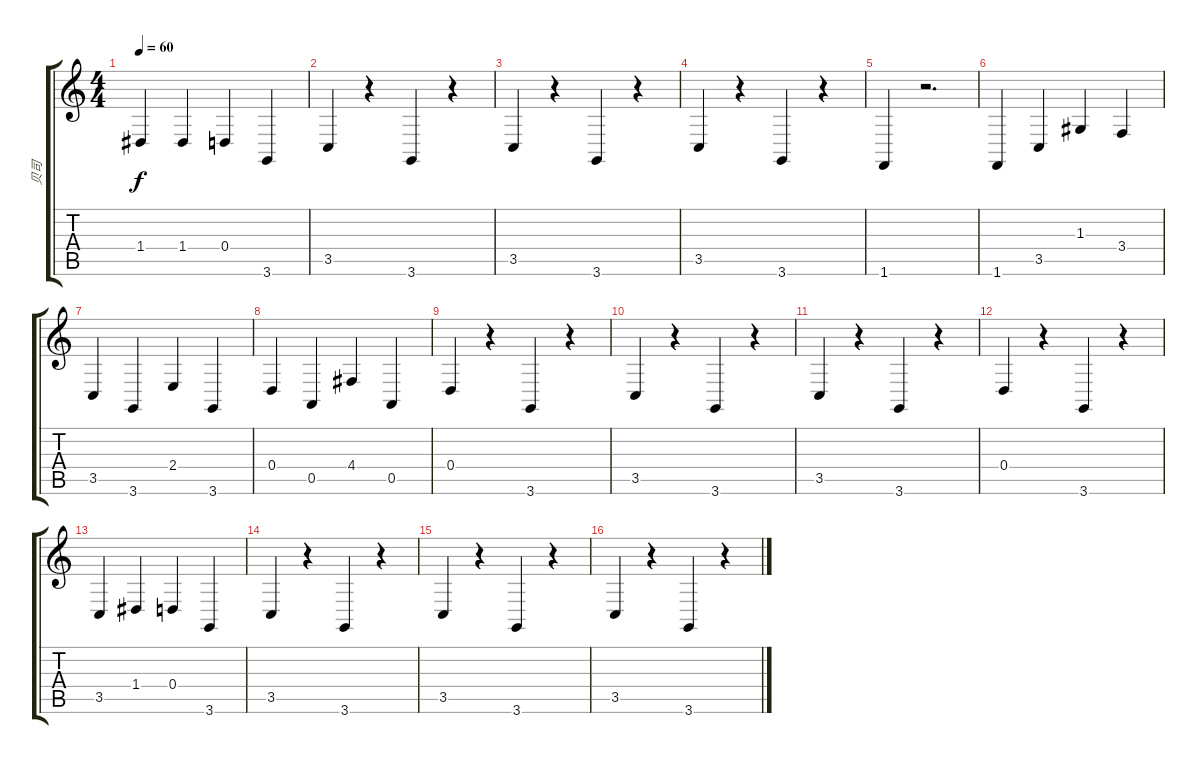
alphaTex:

\track ("贝司" "贝司") {instrument fx6goblins}
\staff {score tabs}
\tuning (E4 B3 G3 D3 A2 E2) {hide}
\ts (4 4)
\tempo 60
\clef g2
\ks c
1.4.4{dy f} 1.4.4 0.4.4 3.6.4 |
3.5.4 r.4 3.6.4 r.4 |
3.5.4 r.4 3.6.4 r.4 |
3.5.4 r.4 3.6.4 r.4 |
1.6.4 r.2{d} |
1.6.4 3.5.4 1.3.4 3.4.4 |
3.5.4 3.6.4 2.4.4 3.6.4 |
0.4.4 0.5.4 4.4.4 0.5.4 |
0.4.4 r.4 3.6.4 r.4 |
3.5.4 r.4 3.6.4 r.4 |
3.5.4 r.4 3.6.4 r.4 |
0.4.4 r.4 3.6.4 r.4 |
3.5.4 1.4.4 0.4.4 3.6.4 |
3.5.4 r.4 3.6.4 r.4 |
3.5.4 r.4 3.6.4 r.4 |
3.5.4 r.4 3.6.4 r.4
